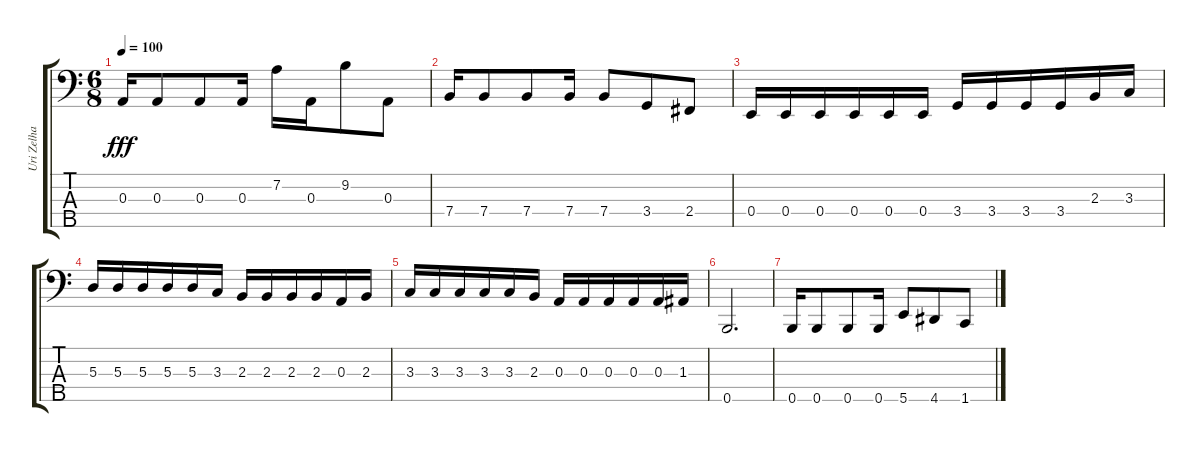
\track ("Uri Zelha" "Uri Zelha") {instrument electricbasspick}
\staff {score tabs}
\tuning (G2 D2 A1 E1 B0) {hide}
\ts (6 8)
\tempo 100
\clef f4
\ks c
0.3.16{dy fff} 0.3.8 0.3.8 0.3.16 7.2.16 0.3.16 9.2.8 0.3.8 |
7.4.16 7.4.8 7.4.8 7.4.16 7.4.8 3.4.8 2.4.8 |
0.4.16 0.4.16 0.4.16 0.4.16 0.4.16 0.4.16 3.4.16 3.4.16 3.4.16 3.4.16 2.3.16 3.3.16 |
5.3.16 5.3.16 5.3.16 5.3.16 5.3.16 3.3.16 2.3.16 2.3.16 2.3.16 2.3.16 0.3.16 2.3.16 |
3.3.16 3.3.16 3.3.16 3.3.16 3.3.16 2.3.16 0.3.16 0.3.16 0.3.16 0.3.16 0.3.16 1.3.16 |
0.5.2{d} |
0.5.16 0.5.8 0.5.8 0.5.16 5.5.8 4.5.8 1.5.8
